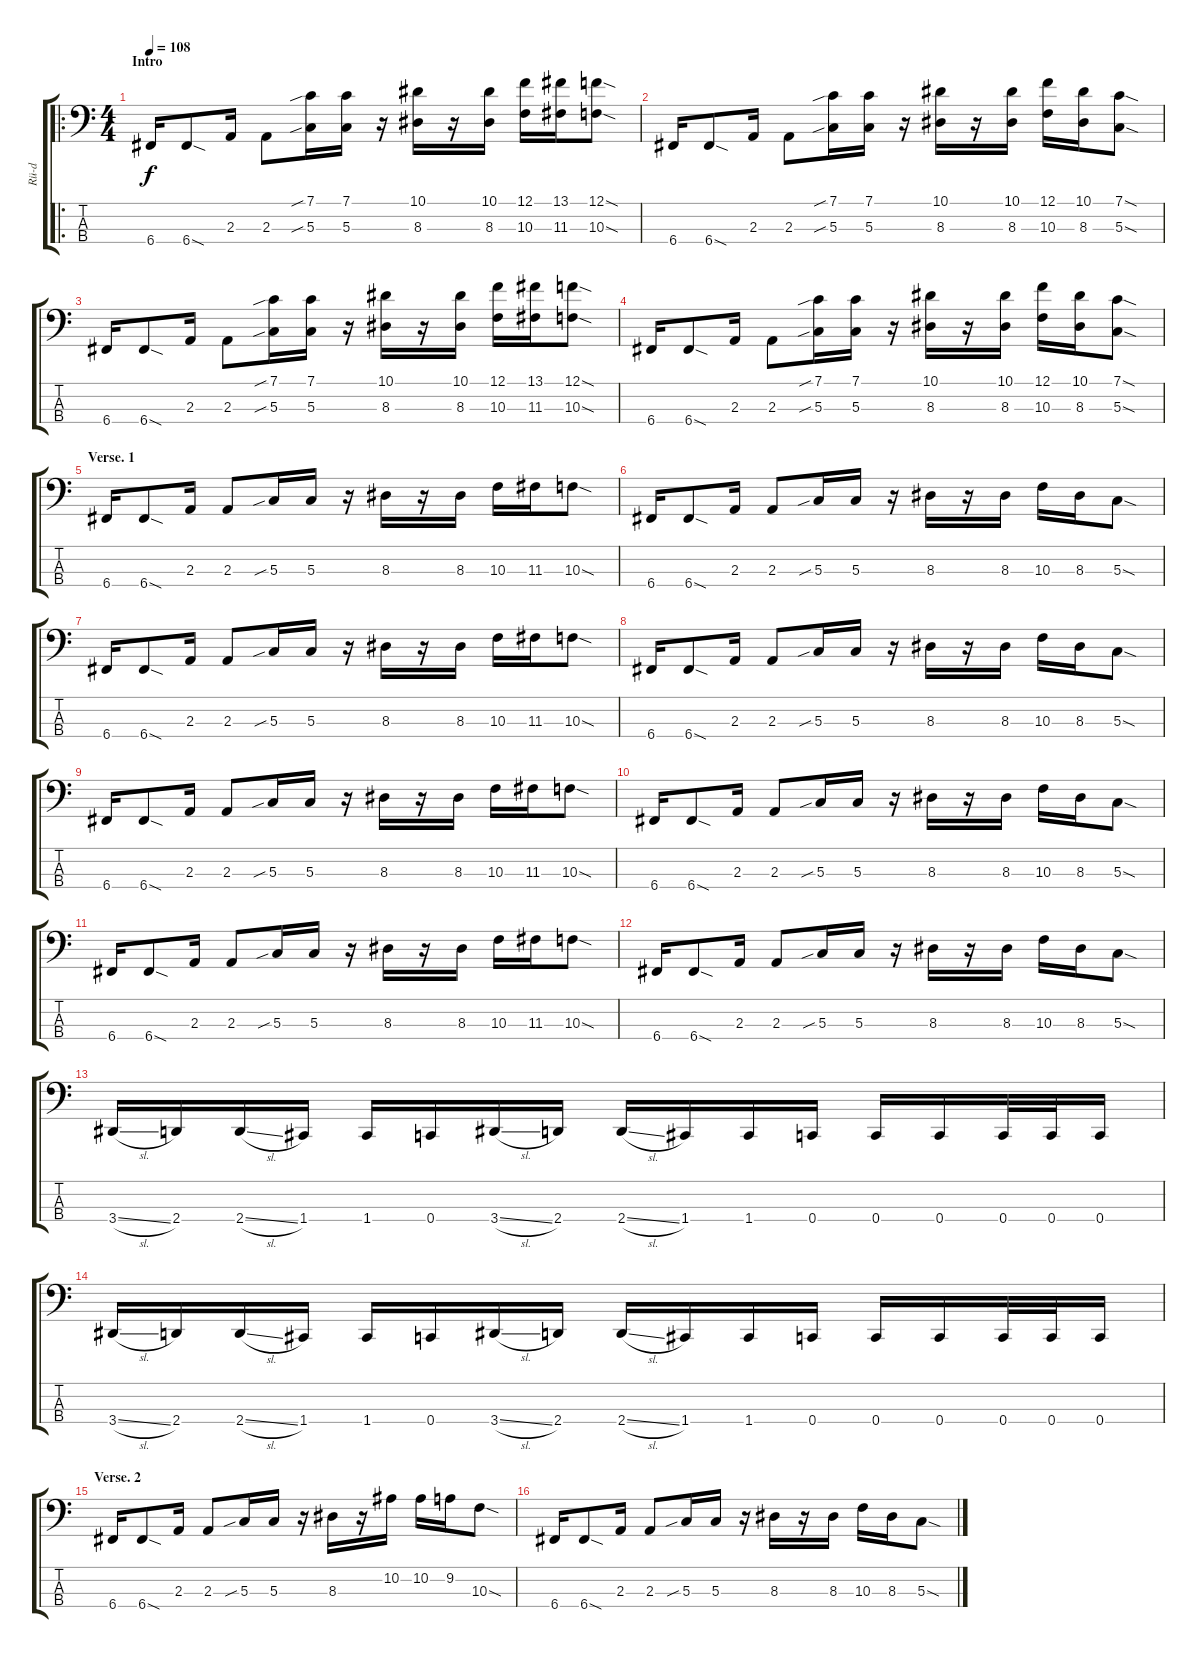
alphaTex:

\track ("Rü-d" "Rü-d") {instrument electricbassfinger}
\staff {score tabs}
\tuning (F2 C2 G1 C1) {hide}
\ro
\ts (4 4)
\section ("" "Intro")
\tempo 108
\tempo 86
\tempo 108
\clef f4
\ks c
6.4.16{dy f instrument electricbassfinger} 6.4{sod}.8 2.3.16 2.3.8 (7.1{sib} 5.3{sib}).16 (7.1 5.3).16 r.16 (10.1 8.3).16 r.16 (10.1 8.3).16 (12.1 10.3).16 (13.1 11.3).16 (12.1{sod} 10.3{sod}).8 |
6.4.16 6.4{sod}.8 2.3.16 2.3.8 (7.1{sib} 5.3{sib}).16 (7.1 5.3).16 r.16 (10.1 8.3).16 r.16 (10.1 8.3).16 (12.1 10.3).16 (10.1 8.3).16 (7.1{sod} 5.3{sod}).8 |
6.4.16 6.4{sod}.8 2.3.16 2.3.8 (7.1{sib} 5.3{sib}).16 (7.1 5.3).16 r.16 (10.1 8.3).16 r.16 (10.1 8.3).16 (12.1 10.3).16 (13.1 11.3).16 (12.1{sod} 10.3{sod}).8 |
6.4.16 6.4{sod}.8 2.3.16 2.3.8 (7.1{sib} 5.3{sib}).16 (7.1 5.3).16 r.16 (10.1 8.3).16 r.16 (10.1 8.3).16 (12.1 10.3).16 (10.1 8.3).16 (7.1{sod} 5.3{sod}).8 |
\section ("" "Verse. 1")
6.4.16 6.4{sod}.8 2.3.16 2.3.8 5.3{sib}.16 5.3.16 r.16 8.3.16 r.16 8.3.16 10.3.16 11.3.16 10.3{sod}.8 |
6.4.16 6.4{sod}.8 2.3.16 2.3.8 5.3{sib}.16 5.3.16 r.16 8.3.16 r.16 8.3.16 10.3.16 8.3.16 5.3{sod}.8 |
6.4.16 6.4{sod}.8 2.3.16 2.3.8 5.3{sib}.16 5.3.16 r.16 8.3.16 r.16 8.3.16 10.3.16 11.3.16 10.3{sod}.8 |
6.4.16 6.4{sod}.8 2.3.16 2.3.8 5.3{sib}.16 5.3.16 r.16 8.3.16 r.16 8.3.16 10.3.16 8.3.16 5.3{sod}.8 |
6.4.16 6.4{sod}.8 2.3.16 2.3.8 5.3{sib}.16 5.3.16 r.16 8.3.16 r.16 8.3.16 10.3.16 11.3.16 10.3{sod}.8 |
6.4.16 6.4{sod}.8 2.3.16 2.3.8 5.3{sib}.16 5.3.16 r.16 8.3.16 r.16 8.3.16 10.3.16 8.3.16 5.3{sod}.8 |
6.4.16 6.4{sod}.8 2.3.16 2.3.8 5.3{sib}.16 5.3.16 r.16 8.3.16 r.16 8.3.16 10.3.16 11.3.16 10.3{sod}.8 |
6.4.16 6.4{sod}.8 2.3.16 2.3.8 5.3{sib}.16 5.3.16 r.16 8.3.16 r.16 8.3.16 10.3.16 8.3.16 5.3{sod}.8 |
3.4{sl}.16 2.4.16 2.4{sl}.16 1.4.16 1.4.16 0.4.16 3.4{sl}.16 2.4.16 2.4{sl}.16 1.4.16 1.4.16 0.4.16 0.4.16 0.4.16 0.4.32 0.4.32 0.4.16 |
3.4{sl}.16 2.4.16 2.4{sl}.16 1.4.16 1.4.16 0.4.16 3.4{sl}.16 2.4.16 2.4{sl}.16 1.4.16 1.4.16 0.4.16 0.4.16 0.4.16 0.4.32 0.4.32 0.4.16 |
\section ("" "Verse. 2")
6.4.16 6.4{sod}.8 2.3.16 2.3.8 5.3{sib}.16 5.3.16 r.16 8.3.16 r.16 10.2.16 10.2.16 9.2.16 10.3{sod}.8 |
6.4.16 6.4{sod}.8 2.3.16 2.3.8 5.3{sib}.16 5.3.16 r.16 8.3.16 r.16 8.3.16 10.3.16 8.3.16 5.3{sod}.8
